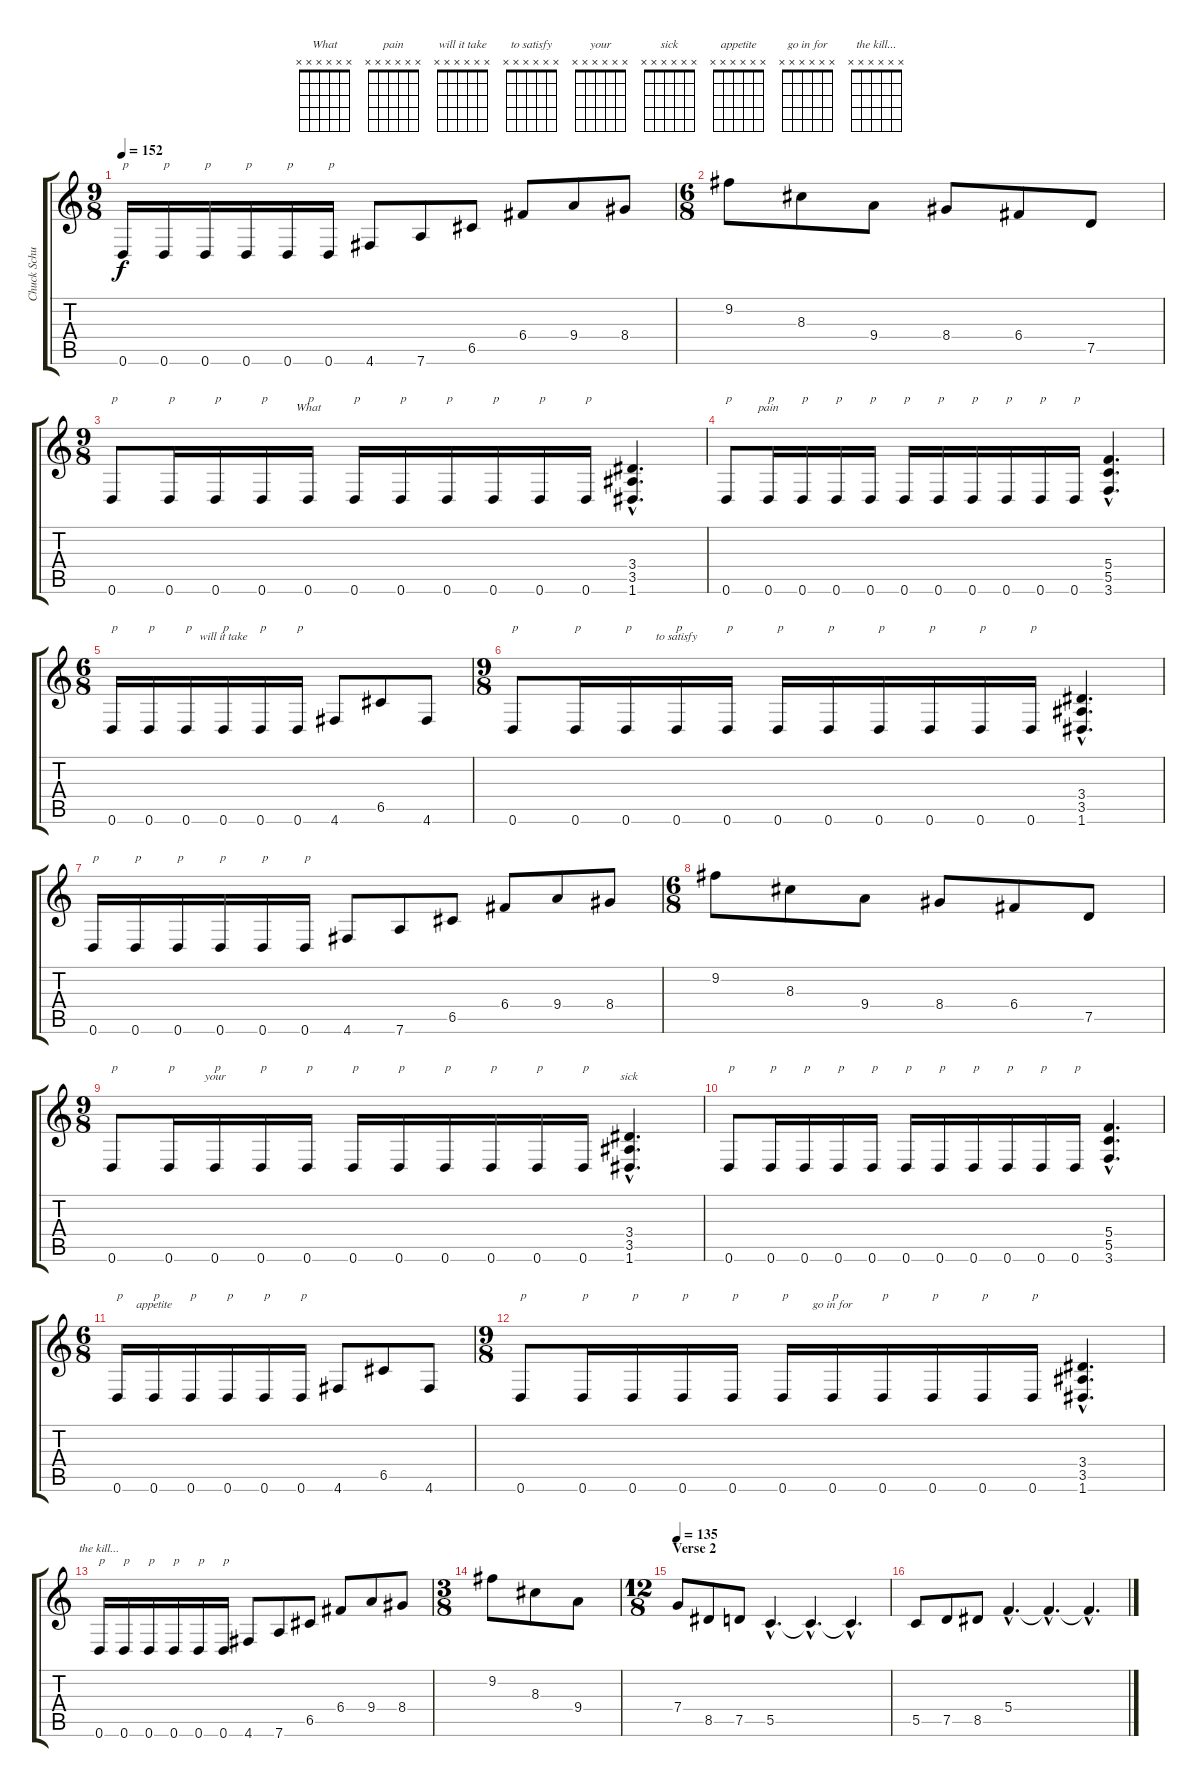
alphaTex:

\track ("Chuck Schuldiner" "Chuck Schu") {instrument distortionguitar}
\staff {score tabs}
\tuning (D4 A3 F3 C3 G2 D2) {hide}
\chord ("What" x x x x x x)
\chord ("pain" x x x x x x)
\chord ("will it take" x x x x x x)
\chord ("to satisfy" x x x x x x)
\chord ("your" x x x x x x)
\chord ("sick" x x x x x x)
\chord ("appetite" x x x x x x)
\chord ("go in for" x x x x x x)
\chord ("the kill..." x x x x x x)
\ts (9 8)
\tempo 152
\clef g2
\ks c
0.6.16{txt "p" dy f} 0.6.16{txt "p"} 0.6.16{txt "p"} 0.6.16{txt "p"} 0.6.16{txt "p"} 0.6.16{txt "p"} 4.6.8 7.6.8 6.5.8 6.4.8 9.4.8 8.4.8 |
\ts (6 8)
9.2.8 8.3.8 9.4.8 8.4.8 6.4.8 7.5.8 |
\ts (9 8)
0.6.8{txt "p"} 0.6.16{txt "p"} 0.6.16{txt "p"} 0.6.16{txt "p"} 0.6.16{ch "What" txt "p"} 0.6.16{txt "p"} 0.6.16{txt "p"} 0.6.16{txt "p"} 0.6.16{txt "p"} 0.6.16{txt "p"} 0.6.16{txt "p"} (3.4{hac} 3.5{hac} 1.6{hac}).4{d} |
0.6.8{txt "p"} 0.6.16{ch "pain" txt "p"} 0.6.16{txt "p"} 0.6.16{txt "p"} 0.6.16{txt "p"} 0.6.16{txt "p"} 0.6.16{txt "p"} 0.6.16{txt "p"} 0.6.16{txt "p"} 0.6.16{txt "p"} 0.6.16{txt "p"} (5.4{hac} 5.5{hac} 3.6{hac}).4{d} |
\ts (6 8)
0.6.16{txt "p"} 0.6.16{txt "p"} 0.6.16{txt "p"} 0.6.16{ch "will it take" txt "p"} 0.6.16{txt "p"} 0.6.16{txt "p"} 4.6.8 6.5.8 4.6.8 |
\ts (9 8)
0.6.8{txt "p"} 0.6.16{txt "p"} 0.6.16{txt "p"} 0.6.16{ch "to satisfy" txt "p"} 0.6.16{txt "p"} 0.6.16{txt "p"} 0.6.16{txt "p"} 0.6.16{txt "p"} 0.6.16{txt "p"} 0.6.16{txt "p"} 0.6.16{txt "p"} (3.4{hac} 3.5{hac} 1.6{hac}).4{d} |
0.6.16{txt "p"} 0.6.16{txt "p"} 0.6.16{txt "p"} 0.6.16{txt "p"} 0.6.16{txt "p"} 0.6.16{txt "p"} 4.6.8 7.6.8 6.5.8 6.4.8 9.4.8 8.4.8 |
\ts (6 8)
9.2.8 8.3.8 9.4.8 8.4.8 6.4.8 7.5.8 |
\ts (9 8)
0.6.8{txt "p"} 0.6.16{txt "p"} 0.6.16{ch "your" txt "p"} 0.6.16{txt "p"} 0.6.16{txt "p"} 0.6.16{txt "p"} 0.6.16{txt "p"} 0.6.16{txt "p"} 0.6.16{txt "p"} 0.6.16{txt "p"} 0.6.16{txt "p"} (3.4{hac} 3.5{hac} 1.6{hac}).4{d ch "sick"} |
0.6.8{txt "p"} 0.6.16{txt "p"} 0.6.16{txt "p"} 0.6.16{txt "p"} 0.6.16{txt "p"} 0.6.16{txt "p"} 0.6.16{txt "p"} 0.6.16{txt "p"} 0.6.16{txt "p"} 0.6.16{txt "p"} 0.6.16{txt "p"} (5.4{hac} 5.5{hac} 3.6{hac}).4{d} |
\ts (6 8)
0.6.16{txt "p"} 0.6.16{ch "appetite" txt "p"} 0.6.16{txt "p"} 0.6.16{txt "p"} 0.6.16{txt "p"} 0.6.16{txt "p"} 4.6.8 6.5.8 4.6.8 |
\ts (9 8)
0.6.8{txt "p"} 0.6.16{txt "p"} 0.6.16{txt "p"} 0.6.16{txt "p"} 0.6.16{txt "p"} 0.6.16{txt "p"} 0.6.16{ch "go in for" txt "p"} 0.6.16{txt "p"} 0.6.16{txt "p"} 0.6.16{txt "p"} 0.6.16{txt "p"} (3.4{hac} 3.5{hac} 1.6{hac}).4{d} |
0.6.16{ch "the kill..." txt "p"} 0.6.16{txt "p"} 0.6.16{txt "p"} 0.6.16{txt "p"} 0.6.16{txt "p"} 0.6.16{txt "p"} 4.6.8 7.6.8 6.5.8 6.4.8 9.4.8 8.4.8 |
\ts (3 8)
9.2.8 8.3.8 9.4.8 |
\ts (12 8)
\section ("" "Verse 2")
\tempo 135
7.4.8 8.5.8 7.5.8 5.5{hac}.4{d} 5.5{hac t}.4{d} 5.5{hac t}.4{d} |
5.5.8 7.5.8 8.5.8 5.4{hac}.4{d} 5.4{hac t}.4{d} 5.4{hac t}.4{d}
